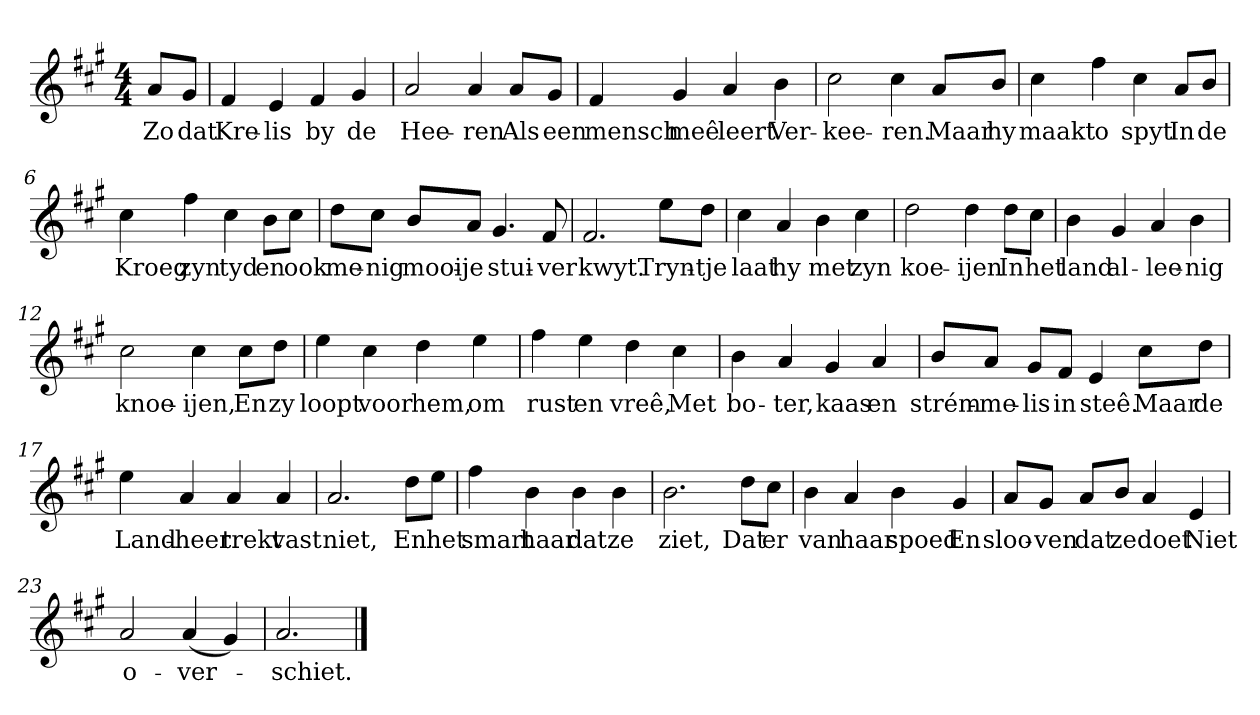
**kern	**text
*part1	*part1
*staff1	*staff1
*clefG2	*
*k[f#c#g#]	*
*A:	*
*M4/4	*
*MM120	*
=	=
8a/L	Zo
8g#/J	dat
=1	=1
4f#	Kre-
4e	-lis
4f#	by
4g#	de
=2	=2
2a	Hee-
4a	-ren
8a/L	Als
8g#/J	een
=3	=3
4f#	mensch
4g#	meê
4a	leert
4b	Ver-
=4	=4
2cc#	-kee-
4cc#	-ren.
8a/L	Maar
8b/J	hy
=5	=5
4cc#	maakt
4ff#	o
4cc#	spyt
8a/L	In
8b/J	de
=6	=6
4cc#	Kroeg
4ff#	zyn
4cc#	tyd
8b\L	en
8cc#\J	ook
=7	=7
8dd\L	me-
8cc#\J	-nig
8b/L	mooi-
8a/J	-je
4.g#	stui-
8f#	-ver
=8	=8
2.f#	kwyt.
8ee\L	Tryn-
8dd\J	-tje
=9	=9
4cc#	laat
4a	hy
4b	met
4cc#	zyn
=10	=10
2dd	koe-
4dd	-ijen
8dd\L	In
8cc#\J	het
=11	=11
4b	land
4g#	al-
4a	-lee-
4b	-nig
=12	=12
2cc#	knoe-
4cc#	-ijen,
8cc#\L	En
8dd\J	zy
=13	=13
4ee	loopt
4cc#	voor
4dd	hem,
4ee	om
=14	=14
4ff#	rust
4ee	en
4dd	vreê,
4cc#	Met
=15	=15
4b	bo-
4a	-ter,
4g#	kaas
4a	en
=16	=16
8b/L	strém-
8a/J	-me-
8g#/L	-lis
8f#/J	in
4e	steê.
8cc#\L	Maar
8dd\J	de
=17	=17
4ee	Land-
4a	-heer
4a	trekt
4a	vast
=18	=18
2.a	niet,
8dd\L	En
8ee\J	het
=19	=19
4ff#	smart
4b	haar
4b	dat
4b	ze
=20	=20
2.b	ziet,
8dd\L	Dat
8cc#\J	er
=21	=21
4b	van
4a	haar
4b	spoed
4g#	En
=22	=22
8a/L	sloo-
8g#/J	-ven
8a/L	dat
8b/J	ze
4a	doet
4e	Niet
=23	=23
2a	o-
(4a	-ver-
4g#)	.
=24	=24
2.a	-schiet.
==	==
*-	*-
